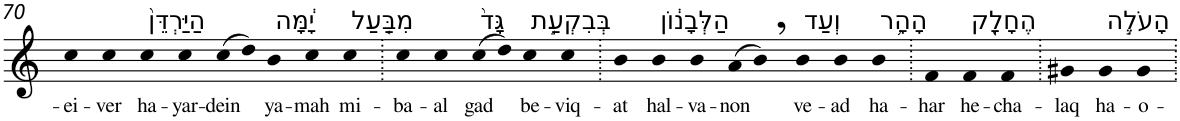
**kern	**text
*part1	*part1
*staff1	*staff1
*I"Piano	*
*I'Pno	*
!!LO:PB:g=z
*clefG2	*
*k[]	*
=70	=70
!	!LO:LY:b
4cc	-ei-
!	!LO:LY:b
4cc	-ver
!LO:TX:a:t=הַיַּרְדֵּן֙	!
!	!LO:LY:b
4cc	ha-
!	!LO:LY:b
4cc	-yar-
!	!LO:LY:b
(>8cc	-dein
8dd)	.
!LO:TX:a:t=יָ֔מָּה	!
!	!LO:LY:b
4b	ya-
!	!LO:LY:b
4cc	-mah
!LO:TX:a:t=מִבַּ֤עַל	!
!	!LO:LY:b
4cc	mi-
=71.	=71.
!	!LO:LY:b
4cc	-ba-
!	!LO:LY:b
4cc	-al
!LO:TX:a:t=גָּד֙	!
!	!LO:LY:b
(>8cc	gad
8dd)	.
!LO:TX:a:t=בְּבִקְעַ֣ת	!
!	!LO:LY:b
4cc	be-
!	!LO:LY:b
4cc	-viq-
=72.	=72.
!	!LO:LY:b
4b	-at
!LO:TX:a:t=הַלְּבָנ֔וֹן	!
!	!LO:LY:b
4b	hal-
!	!LO:LY:b
4b	-va-
!	!LO:LY:b
(>8a	-non
8b,)	.
!LO:TX:a:t=וְעַד	!
!	!LO:LY:b
4b	ve-
!	!LO:LY:b
4b	-ad
!LO:TX:a:t=הָהָ֥ר	!
!	!LO:LY:b
4b	ha-
=73.	=73.
!	!LO:LY:b
4f	-har
!LO:TX:a:t=הֶחָלָ֖ק	!
!	!LO:LY:b
4f	he-
!	!LO:LY:b
4f	-cha-
=74.	=74.
!	!LO:LY:b
4g#X	-laq
!LO:TX:a:t=הָעֹלֶ֣ה	!
!	!LO:LY:b
4g#	ha-
!	!LO:LY:b
4g#	-o-
=.	=.
*-	*-
